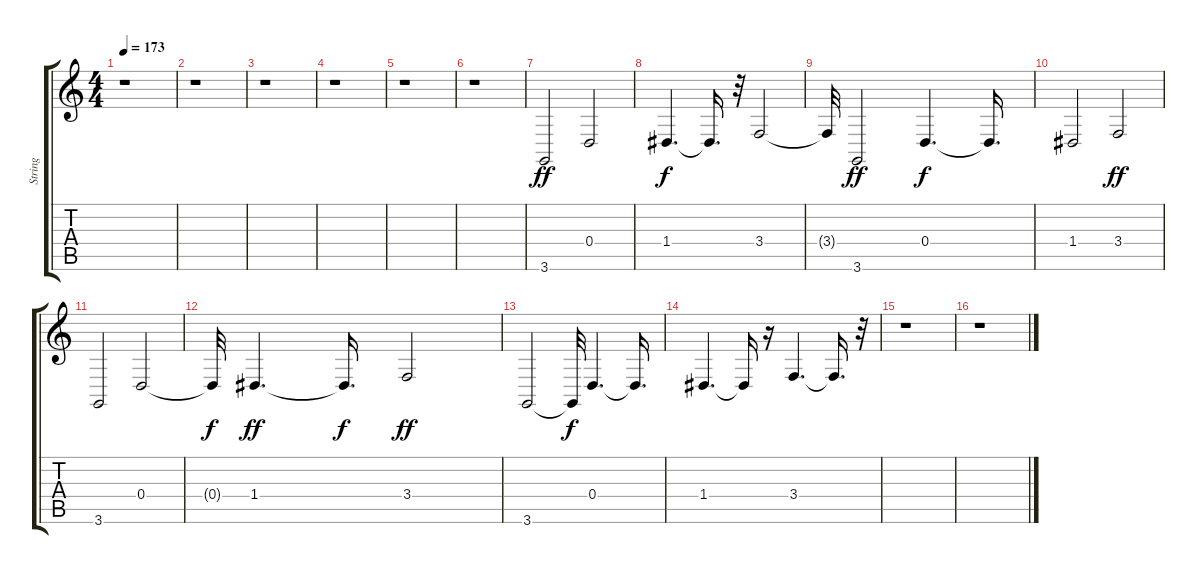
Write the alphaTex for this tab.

\track ("String" "String") {instrument stringensemble2}
\staff {score tabs}
\tuning (E4 B3 G3 D3 A2 E2) {hide}
\ts (4 4)
\tempo 173
\clef g2
\ks c
r.1{dy ff} |
r.1 |
r.1 |
r.1 |
r.1 |
r.1 |
3.6.2 0.4.2 |
1.4.4{d dy f} 1.4{t}.16{d} r.32 3.4.2 |
3.4{t}.32 3.6.2{dy ff} 0.4.4{d dy f} 0.4{t}.16{d} |
1.4.2 3.4.2{dy ff} |
3.6.2 0.4.2 |
0.4{t}.32{dy f} 1.4.4{d dy ff} 1.4{t}.16{d dy f} 3.4.2{dy ff} |
3.6.2 3.6{t}.32{dy f} 0.4.4{d} 0.4{t}.16{d} |
1.4.4{d} 1.4{t}.16 r.16 3.4.4{d} 3.4{t}.16{d} r.32 |
r.1 |
r.1
